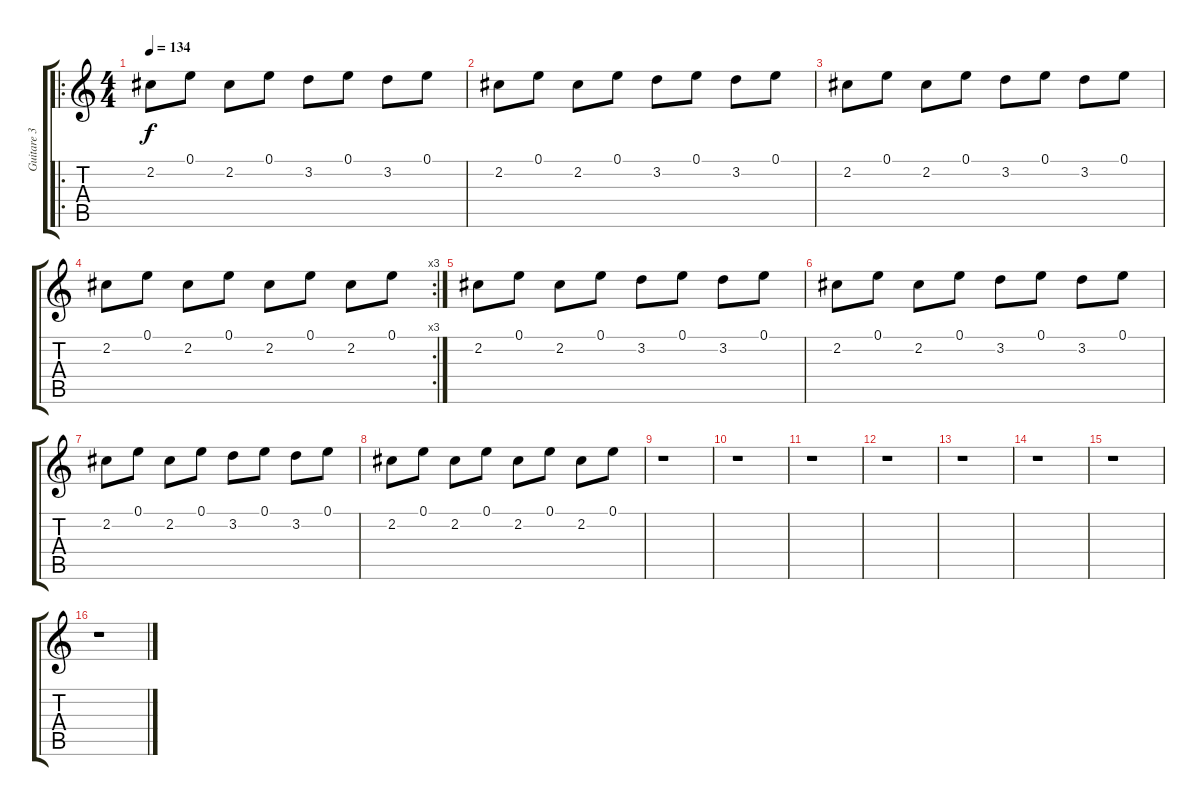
\track ("Guitare 3 (accoustique)" "Guitare 3 ") {instrument acousticguitarsteel}
\staff {score tabs}
\tuning (E4 B3 G3 D3 A2 E2) {hide}
\ro
\ts (4 4)
\tempo 134
\clef g2
\ks c
2.2.8{dy f} 0.1.8 2.2.8 0.1.8 3.2.8 0.1.8 3.2.8 0.1.8 |
2.2.8 0.1.8 2.2.8 0.1.8 3.2.8 0.1.8 3.2.8 0.1.8 |
2.2.8 0.1.8 2.2.8 0.1.8 3.2.8 0.1.8 3.2.8 0.1.8 |
\rc 3
2.2.8 0.1.8 2.2.8 0.1.8 2.2.8 0.1.8 2.2.8 0.1.8 |
2.2.8 0.1.8 2.2.8 0.1.8 3.2.8 0.1.8 3.2.8 0.1.8 |
2.2.8 0.1.8 2.2.8 0.1.8 3.2.8 0.1.8 3.2.8 0.1.8 |
2.2.8 0.1.8 2.2.8 0.1.8 3.2.8 0.1.8 3.2.8 0.1.8 |
2.2.8 0.1.8 2.2.8 0.1.8 2.2.8 0.1.8 2.2.8 0.1.8 |
r.1 |
r.1 |
r.1 |
r.1 |
r.1 |
r.1 |
r.1 |
r.1
